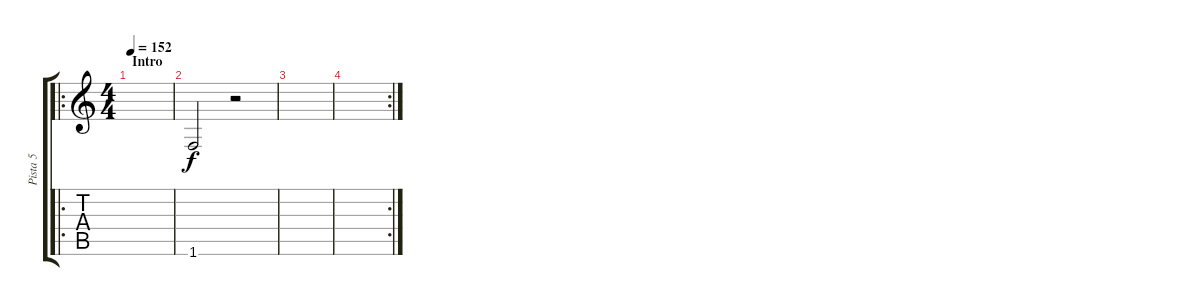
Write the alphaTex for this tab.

\track ("Pista 5" "Pista 5") {instrument electricguitarjazz}
\staff {score tabs}
\tuning (E4 B3 G3 D3 A2 E2) {hide}
\ro
\ts (4 4)
\section ("" "Intro")
\tempo 152
\clef g2
\ks c
|
1.6.2 r.2 |
|
\rc 2
